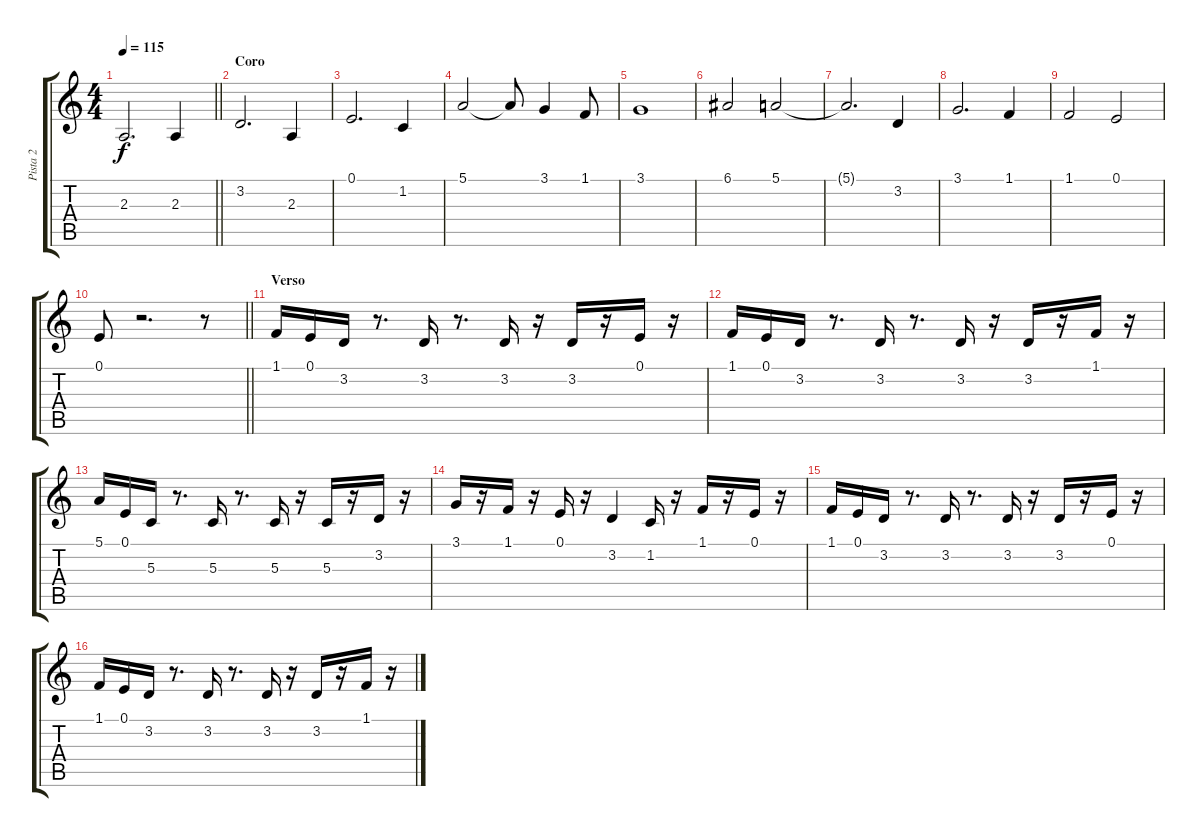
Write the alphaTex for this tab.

\track ("Pista 2" "Pista 2") {instrument stringensemble1}
\staff {score tabs}
\tuning (E4 B3 G3 D3 A2 E2) {hide}
\ts (4 4)
\tempo 115
\clef g2
\barLineRight lightlight
\ks c
2.3.2{d dy f} 2.3.4 |
\section ("" "Coro")
3.2.2{d} 2.3.4 |
0.1.2{d} 1.2.4 |
5.1.2 5.1{t}.8 3.1.4 1.1.8 |
3.1.1 |
6.1.2 5.1.2 |
5.1{t}.2{d} 3.2.4 |
3.1.2{d} 1.1.4 |
1.1.2 0.1.2 |
\barLineRight lightlight
0.1.8 r.2{d} r.8 |
\section ("" "Verso")
1.1.16 0.1.16 3.2.16 r.8{d} 3.2.16 r.8{d} 3.2.16 r.16 3.2.16 r.16 0.1.16 r.16 |
1.1.16 0.1.16 3.2.16 r.8{d} 3.2.16 r.8{d} 3.2.16 r.16 3.2.16 r.16 1.1.16 r.16 |
5.1.16 0.1.16 5.3.16 r.8{d} 5.3.16 r.8{d} 5.3.16 r.16 5.3.16 r.16 3.2.16 r.16 |
3.1.16 r.16 1.1.16 r.16 0.1.16 r.16 3.2.4 1.2.16 r.16 1.1.16 r.16 0.1.16 r.16 |
1.1.16 0.1.16 3.2.16 r.8{d} 3.2.16 r.8{d} 3.2.16 r.16 3.2.16 r.16 0.1.16 r.16 |
1.1.16 0.1.16 3.2.16 r.8{d} 3.2.16 r.8{d} 3.2.16 r.16 3.2.16 r.16 1.1.16 r.16
